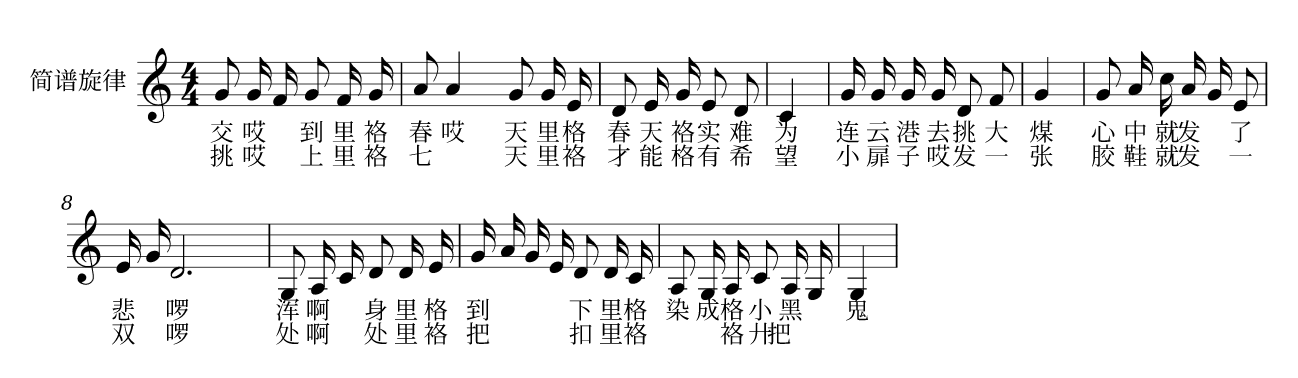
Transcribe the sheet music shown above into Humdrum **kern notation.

**kern	**text	**text
*part1	*part1	*part1
*staff1	*staff1	*staff1
*I"简谱旋律	*	*
*k[]	*	*
*M4/4	*	*
=1	=1	=1
8g	交	挑
16g	哎	哎
16f	.	.
8g	到	上
16f	里	里
16g	袼	袼
=2	=2	=2
8a	春	七
!LO:N:vis=4	!	!
4.a	哎	.
8g	天	天
16g	里	里
16e	格	袼
=3	=3	=3
8d	春	才
16e	天	能
16g	袼	格
8e	实	有
8d	难	希
=4	=4	=4
4c	为	望
=5	=5	=5
16g	连	小
16g	云	扉
16g	港	子
16g	去	哎
8d	挑	发
8f	大	一
=6	=6	=6
4g	煤	张
=7	=7	=7
8g	心	胶
16a	中	鞋
16cc	就	就
16a	发	发
16g	.	.
8e	了	一
=8	=8	=8
16e	悲	双
16g	.	.
!LO:N:vis=2.	!	!
2..d	啰	啰
=9	=9	=9
8G	浑	处
16A	啊	啊
16c	.	.
8d	身	处
16d	里	里
16e	格	袼
=10	=10	=10
16g	到	把
16a	.	.
16g	.	.
16e	.	.
8d	下	扣
16d	里	里
16c	格	袼
=11	=11	=11
8A	染	.
16G	成	.
16A	格	袼
8c	小	廾
16A	黑	把
16G	.	.
=12	=12	=12
4G	鬼	.
=	=	=
*-	*-	*-
